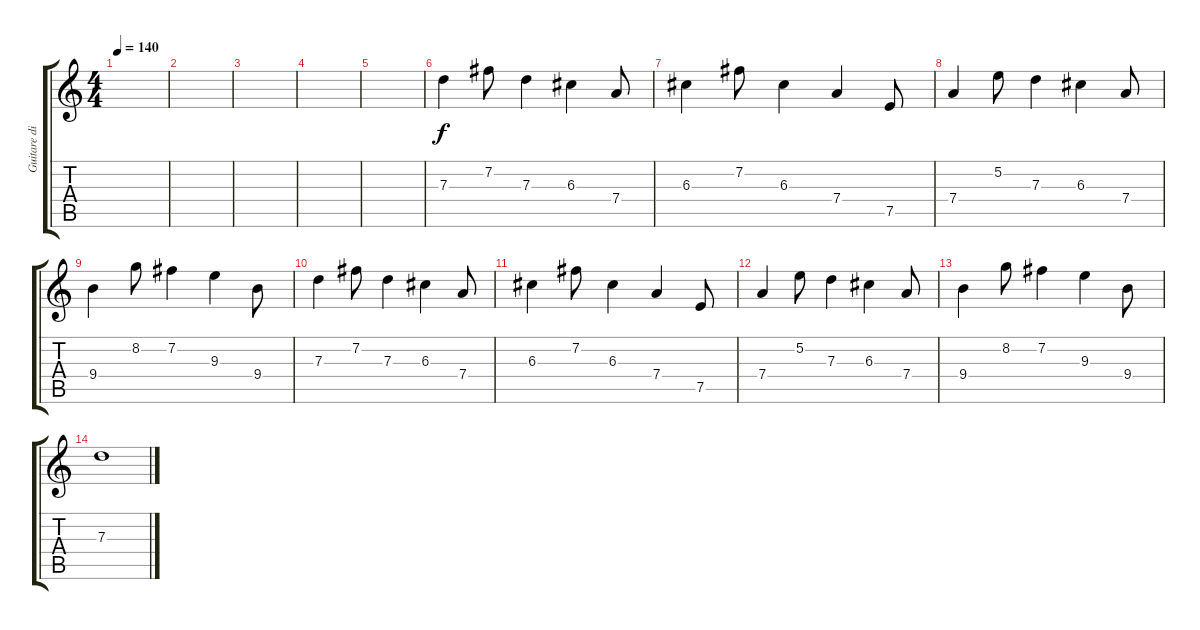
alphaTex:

\track ("Guitare distorsion" "Guitare di") {instrument distortionguitar}
\staff {score tabs}
\tuning (E4 B3 G3 D3 A2 E2) {hide}
\ts (4 4)
\tempo 140
\clef g2
\ks c
|
|
|
|
|
7.3.4{dy f} 7.2.8 7.3.4 6.3.4 7.4.8 |
6.3.4 7.2.8 6.3.4 7.4.4 7.5.8 |
7.4.4 5.2.8 7.3.4 6.3.4 7.4.8 |
9.4.4 8.2.8 7.2.4 9.3.4 9.4.8 |
7.3.4 7.2.8 7.3.4 6.3.4 7.4.8 |
6.3.4 7.2.8 6.3.4 7.4.4 7.5.8 |
7.4.4 5.2.8 7.3.4 6.3.4 7.4.8 |
9.4.4 8.2.8 7.2.4 9.3.4 9.4.8 |
7.3.1
